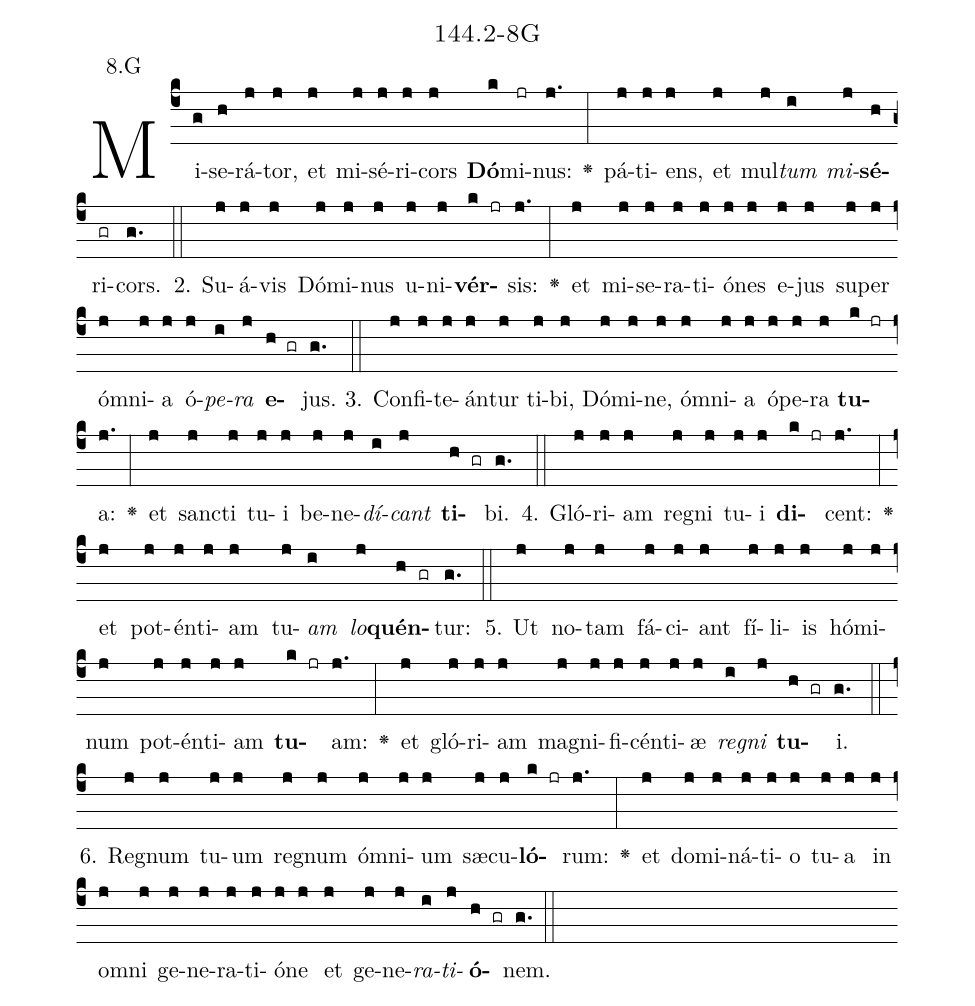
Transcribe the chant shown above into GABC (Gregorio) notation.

name: 144.2-8G;
annotation: 8.G;
%%
(c4)Mi(g)se(h)rá(j)tor,(j) et(j) mi(j)sé(j)ri(j)cors(j) <b>Dó</b>(k)mi(jr)nus:(j.) <v>\greheightstar</v>(:) pá(j)ti(j)ens,(j) et(j) mul(j)<i>tum</i>(i) <i>mi</i>(j)<b>sé</b>(h)ri(gr)cors.(g.) (::)
2. Su(j)á(j)vis(j) Dó(j)mi(j)nus(j) u(j)ni(j)<b>vér</b>(k jr)sis:(j.) <v>\greheightstar</v>(:) et(j) mi(j)se(j)ra(j)ti(j)ó(j)nes(j) e(j)jus(j) su(j)per(j) óm(j)ni(j)a(j) ó(j)<i>pe</i>(i)<i>ra</i>(j) <b>e</b>(h gr)jus.(g.) (::)
3. Con(j)fi(j)te(j)án(j)tur(j) ti(j)bi,(j) Dó(j)mi(j)ne,(j) óm(j)ni(j)a(j) ó(j)pe(j)ra(j) <b>tu</b>(k jr)a:(j.) <v>\greheightstar</v>(:) et(j) sanc(j)ti(j) tu(j)i(j) be(j)ne(j)<i>dí</i>(i)<i>cant</i>(j) <b>ti</b>(h gr)bi.(g.) (::)
4. Gló(j)ri(j)am(j) re(j)gni(j) tu(j)i(j) <b>di</b>(k jr)cent:(j.) <v>\greheightstar</v>(:) et(j) pot(j)én(j)ti(j)am(j) tu(j)<i>am</i>(i) <i>lo</i>(j)<b>quén</b>(h gr)tur:(g.) (::)
5. Ut(j) no(j)tam(j) fá(j)ci(j)ant(j) fí(j)li(j)is(j) hó(j)mi(j)num(j) pot(j)én(j)ti(j)am(j) <b>tu</b>(k jr)am:(j.) <v>\greheightstar</v>(:) et(j) gló(j)ri(j)am(j) ma(j)gni(j)fi(j)cén(j)ti(j)æ(j) <i>re</i>(i)<i>gni</i>(j) <b>tu</b>(h gr)i.(g.) (::)
6. Re(j)gnum(j) tu(j)um(j) re(j)gnum(j) óm(j)ni(j)um(j) sæ(j)cu(j)<b>ló</b>(k jr)rum:(j.) <v>\greheightstar</v>(:) et(j) do(j)mi(j)ná(j)ti(j)o(j) tu(j)a(j) in(j) om(j)ni(j) ge(j)ne(j)ra(j)ti(j)ó(j)ne(j) et(j) ge(j)ne(j)<i>ra</i>(i)<i>ti</i>(j)<b>ó</b>(h gr)nem.(g.) (::)
